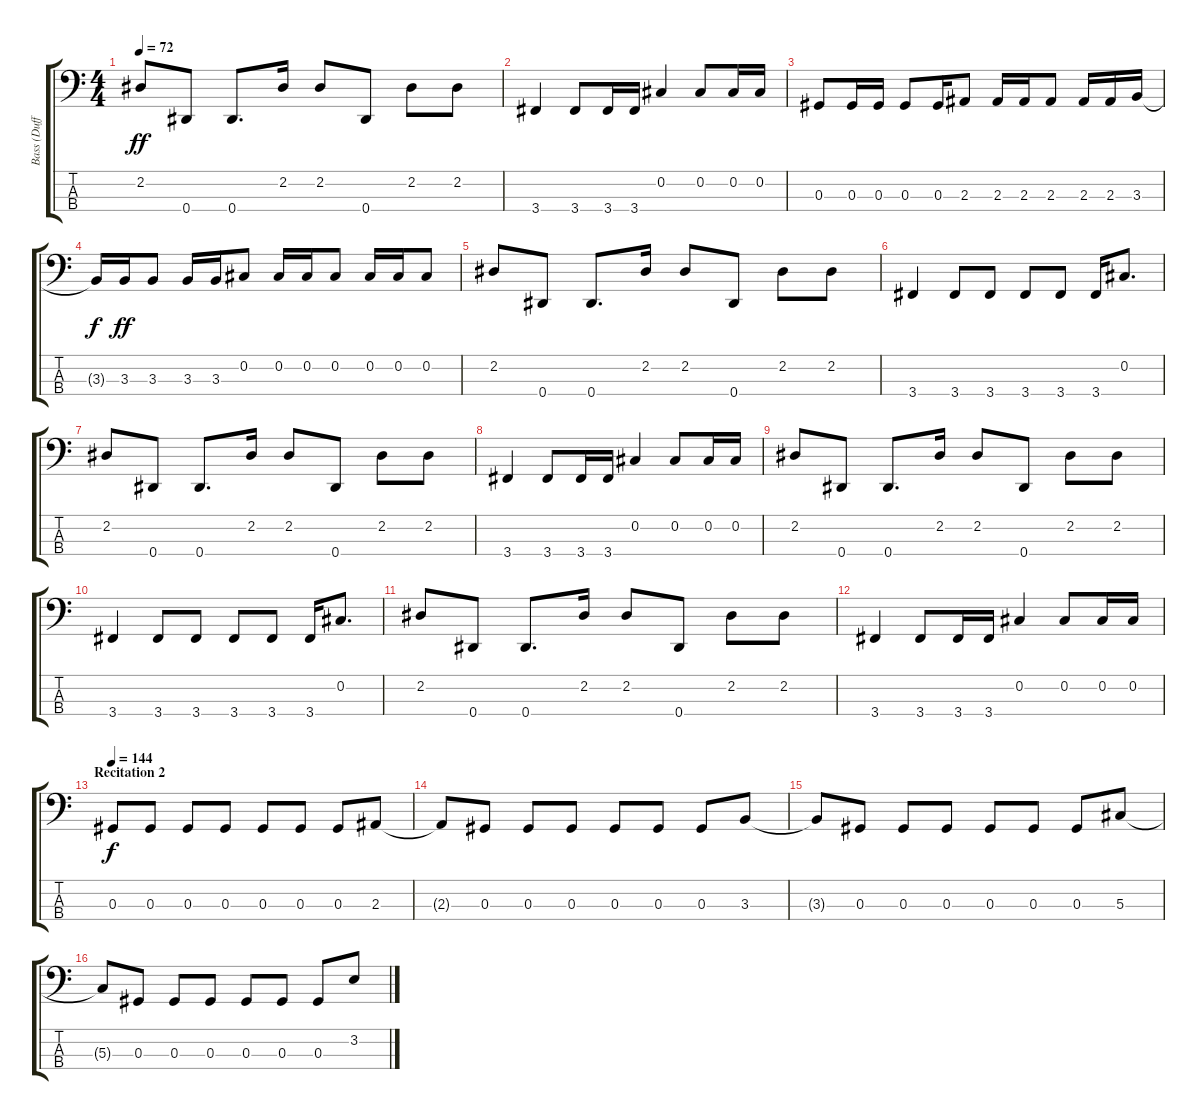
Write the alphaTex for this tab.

\track ("Bass (Duff)" "Bass (Duff") {instrument electricbasspick}
\staff {score tabs}
\tuning (Gb2 Db2 Ab1 Eb1) {hide}
\ts (4 4)
\tempo 72
\clef f4
\ks c
2.2.8{dy ff} 0.4.8 0.4.8{d} 2.2.16 2.2.8 0.4.8 2.2.8 2.2.8 |
3.4.4 3.4.8 3.4.16 3.4.16 0.2.4 0.2.8 0.2.16 0.2.16 |
0.3.8 0.3.16 0.3.16 0.3.8 0.3.16 2.3.8 2.3.16 2.3.16 2.3.8 2.3.16 2.3.16 3.3.16 |
3.3{t}.16{dy f} 3.3.16{dy ff} 3.3.8 3.3.16 3.3.16 0.2.8 0.2.16 0.2.16 0.2.8 0.2.16 0.2.16 0.2.8 |
2.2.8 0.4.8 0.4.8{d} 2.2.16 2.2.8 0.4.8 2.2.8 2.2.8 |
3.4.4 3.4.8 3.4.8 3.4.8 3.4.8 3.4.16 0.2.8{d} |
2.2.8 0.4.8 0.4.8{d} 2.2.16 2.2.8 0.4.8 2.2.8 2.2.8 |
3.4.4 3.4.8 3.4.16 3.4.16 0.2.4 0.2.8 0.2.16 0.2.16 |
2.2.8 0.4.8 0.4.8{d} 2.2.16 2.2.8 0.4.8 2.2.8 2.2.8 |
3.4.4 3.4.8 3.4.8 3.4.8 3.4.8 3.4.16 0.2.8{d} |
2.2.8 0.4.8 0.4.8{d} 2.2.16 2.2.8 0.4.8 2.2.8 2.2.8 |
3.4.4 3.4.8 3.4.16 3.4.16 0.2.4 0.2.8 0.2.16 0.2.16 |
\section ("" "Recitation 2")
\tempo 144
0.3.8{dy f} 0.3.8 0.3.8 0.3.8 0.3.8 0.3.8 0.3.8 2.3.8 |
2.3{t}.8 0.3.8 0.3.8 0.3.8 0.3.8 0.3.8 0.3.8 3.3.8 |
3.3{t}.8 0.3.8 0.3.8 0.3.8 0.3.8 0.3.8 0.3.8 5.3.8 |
5.3{t}.8 0.3.8 0.3.8 0.3.8 0.3.8 0.3.8 0.3.8 3.2.8
